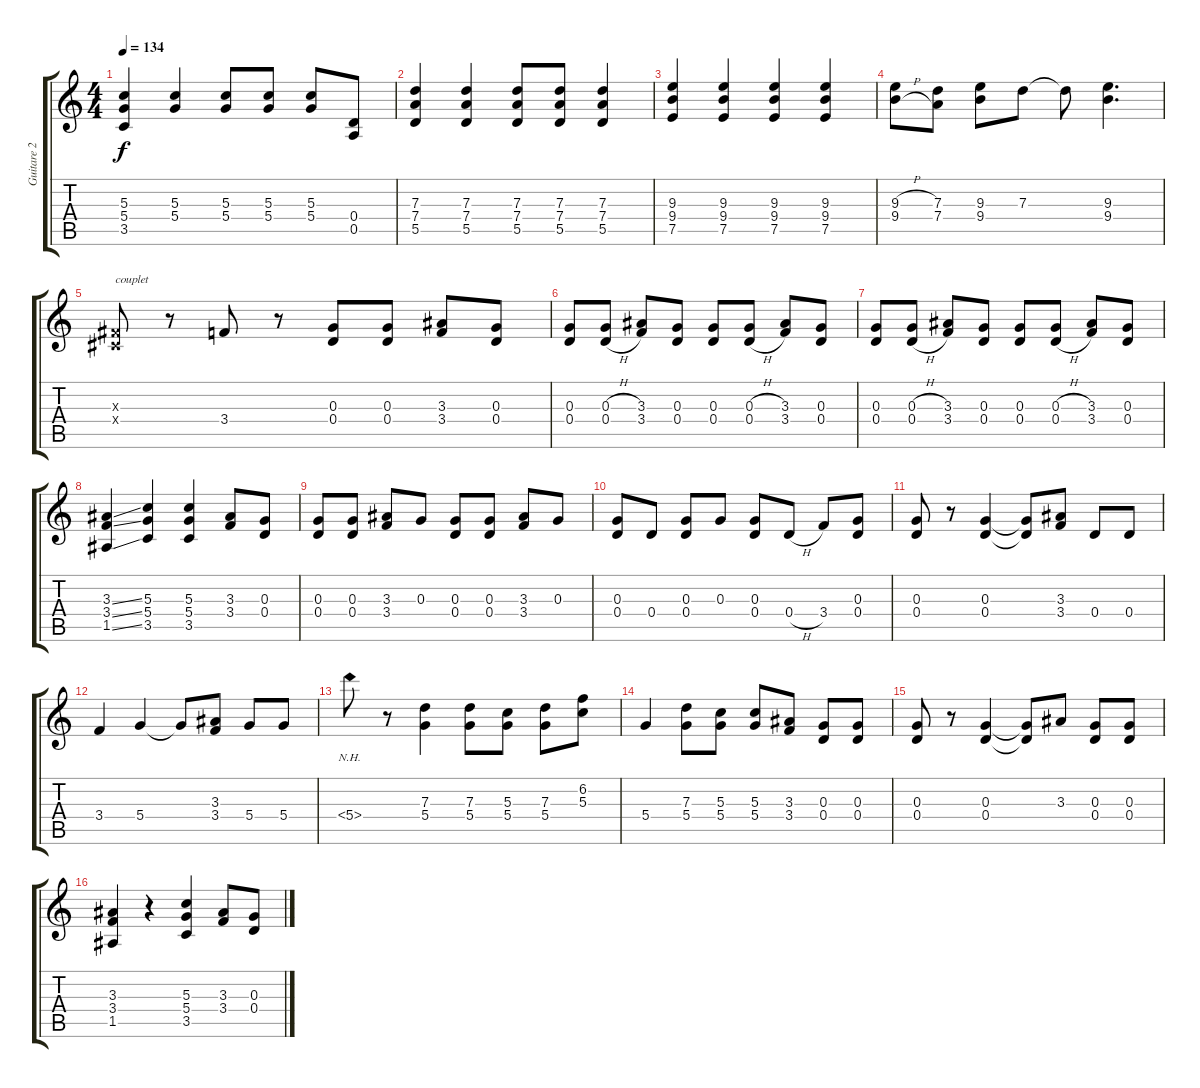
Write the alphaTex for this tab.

\track ("Guitare 2" "Guitare 2") {instrument distortionguitar}
\staff {score tabs}
\tuning (E4 B3 G3 D3 A2 E2) {hide}
\ts (4 4)
\tempo 134
\clef g2
\ks c
(5.3 5.4 3.5).4{dy f} (5.3 5.4).4 (5.3 5.4).8 (5.3 5.4).8 (5.3 5.4).8 (0.4 0.5).8 |
(7.3 7.4 5.5).4 (7.3 7.4 5.5).4 (7.3 7.4 5.5).8 (7.3 7.4 5.5).8 (7.3 7.4 5.5).4 |
(9.3 9.4 7.5).4 (9.3 9.4 7.5).4 (9.3 9.4 7.5).4 (9.3 9.4 7.5).4 |
(9.3{h} 9.4{h}).8 (7.3 7.4).8 (9.3 9.4).8 7.3.8 7.3{t}.8 (9.3 9.4).4{d} |
(-1.3{x} -1.4{x}).8{txt "couplet"} r.8 3.4.8 r.8 (0.3 0.4).8 (0.3 0.4).8 (3.3 3.4).8 (0.3 0.4).8 |
(0.3 0.4).8 (0.3{h} 0.4{h}).8 (3.3 3.4).8 (0.3 0.4).8 (0.3 0.4).8 (0.3{h} 0.4{h}).8 (3.3 3.4).8 (0.3 0.4).8 |
(0.3 0.4).8 (0.3{h} 0.4{h}).8 (3.3 3.4).8 (0.3 0.4).8 (0.3 0.4).8 (0.3{h} 0.4{h}).8 (3.3 3.4).8 (0.3 0.4).8 |
(3.3{ss} 3.4{ss} 1.5{ss}).4 (5.3 5.4 3.5).4 (5.3 5.4 3.5).4 (3.3 3.4).8 (0.3 0.4).8 |
(0.3 0.4).8 (0.3 0.4).8 (3.3 3.4).8 0.3.8 (0.3 0.4).8 (0.3 0.4).8 (3.3 3.4).8 0.3.8 |
(0.3 0.4).8 0.4.8 (0.3 0.4).8 0.3.8 (0.3 0.4).8 0.4{h}.8 3.4.8 (0.3 0.4).8 |
(0.3 0.4).8 r.8 (0.3 0.4).4 (0.3{t} 0.4{t}).8 (3.3 3.4).8 0.4.8 0.4.8 |
3.4.4 5.4.4 5.4{t}.8 (3.3 3.4).8 5.4.8 5.4.8 |
5.4{nh}.8 r.8 (7.3 5.4).4 (7.3 5.4).8 (5.3 5.4).8 (7.3 5.4).8 (6.2 5.3).8 |
5.4.4 (7.3 5.4).8 (5.3 5.4).8 (5.3 5.4).8 (3.3 3.4).8 (0.3 0.4).8 (0.3 0.4).8 |
(0.3 0.4).8 r.8 (0.3 0.4).4 (0.3{t} 0.4{t}).8 3.3.8 (0.3 0.4).8 (0.3 0.4).8 |
(3.3 3.4 1.5).4 r.4 (5.3 5.4 3.5).4 (3.3 3.4).8 (0.3 0.4).8
